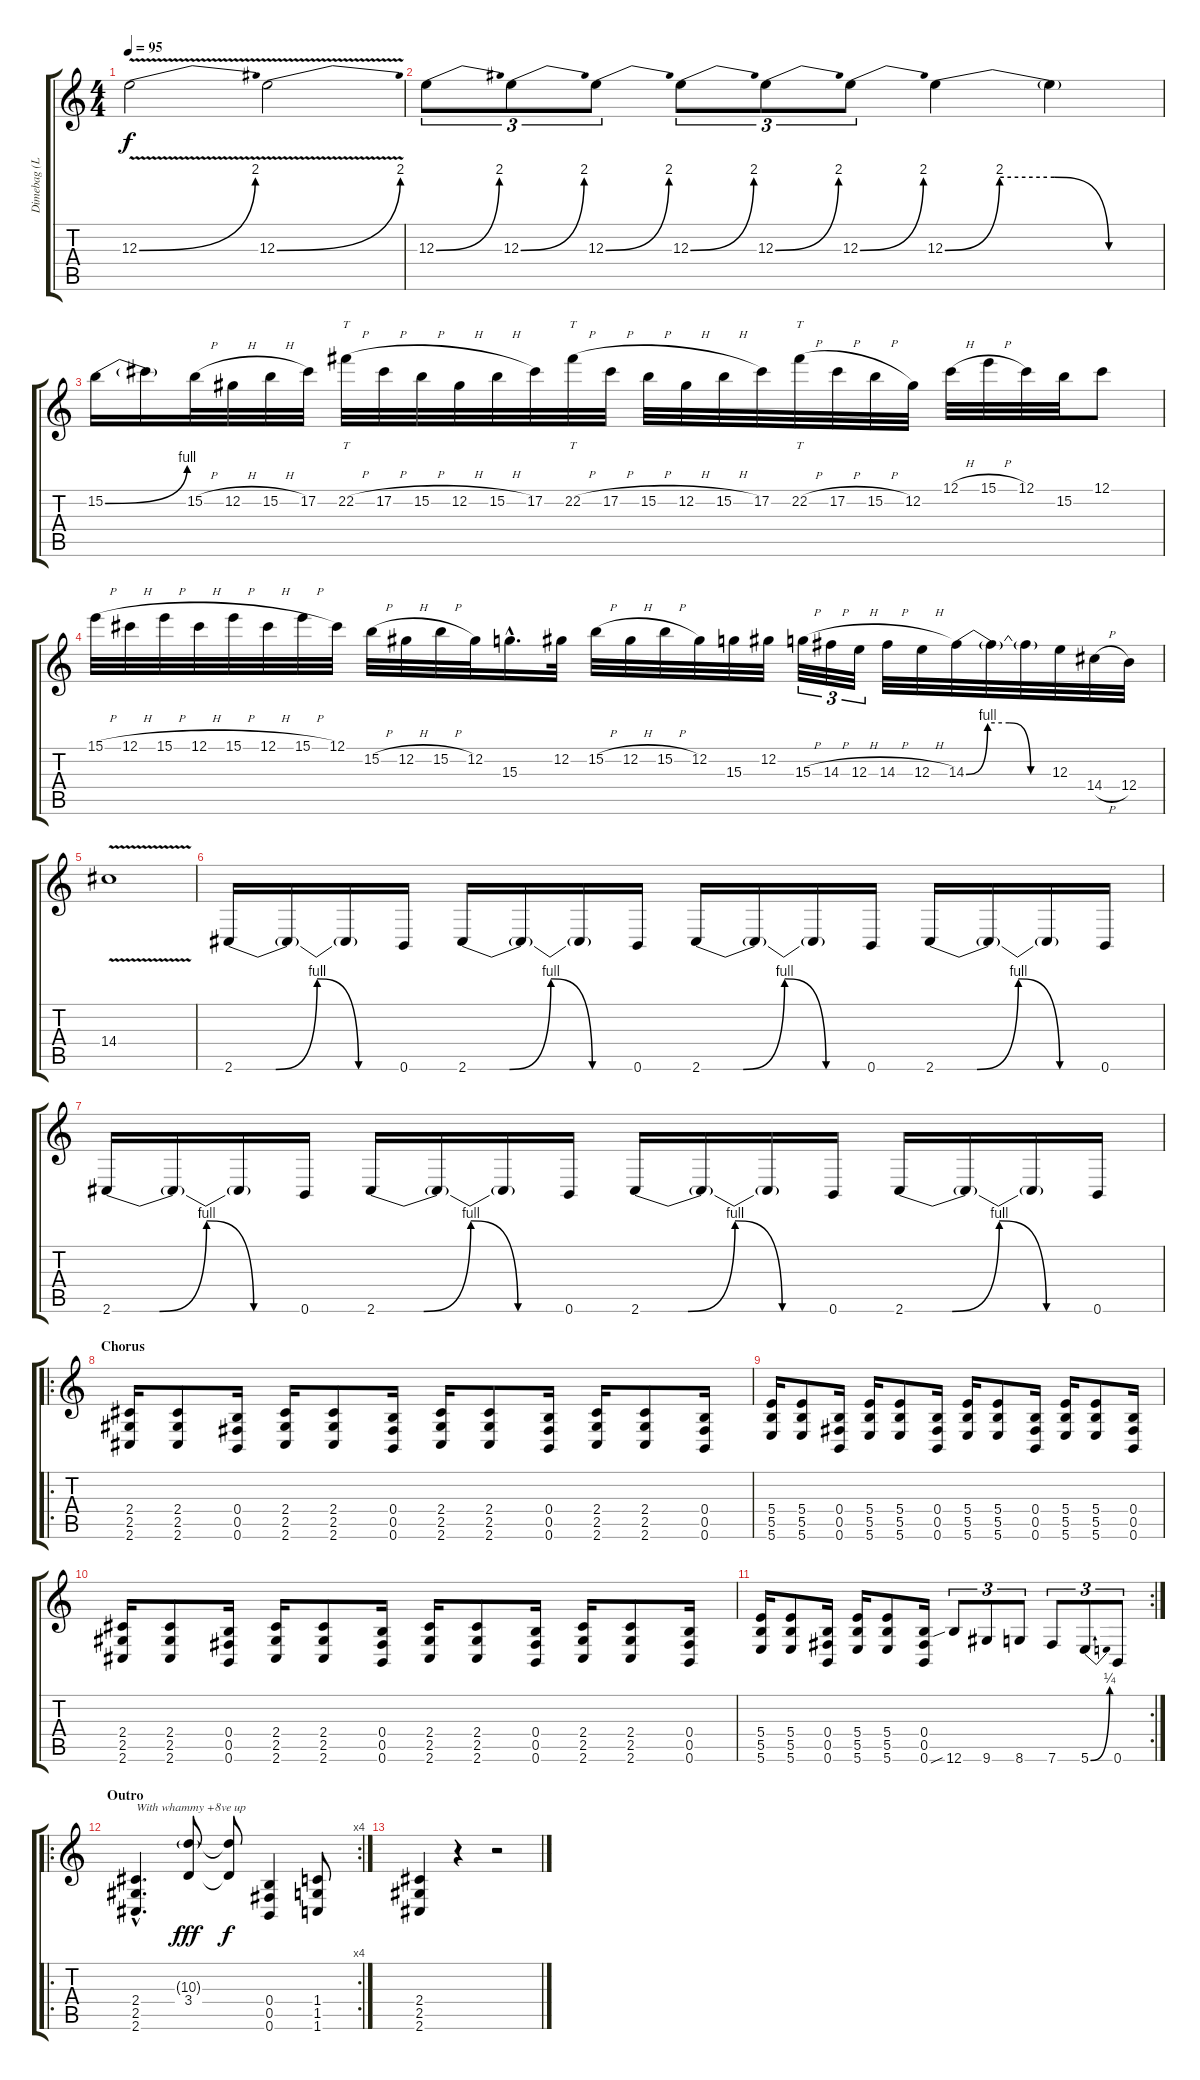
\track ("Dimebag (Lead)" "Dimebag (L") {instrument distortionguitar}
\staff {score tabs}
\tuning (Db4 Ab3 E3 B2 Gb2 B1) {hide}
\ts (4 4)
\tempo 95
\clef g2
\ks c
12.3{be (bend 0 0 60 8) v}.2{dy f} 12.3{be (bend 0 0 60 8) v}.2 |
12.3{be (bend 0 0 60 8)}.8{tu (3 2)} 12.3{be (bend 0 0 60 8)}.8{tu (3 2)} 12.3{be (bend 0 0 60 8)}.8{tu (3 2)} 12.3{be (bend 0 0 60 8)}.8{tu (3 2)} 12.3{be (bend 0 0 60 8)}.8{tu (3 2)} 12.3{be (bend 0 0 60 8)}.8{tu (3 2)} 12.3{be (custom 0 0 15 8 30 8 45 0 60 0)}.4 12.3{t}.4 |
15.2{be (bend 0 0 60 4)}.16 15.2{t}.16 15.2{h}.32 12.2{h}.32 15.2{h}.32 17.2.32 22.2{h}.32{tt} 17.2{h}.32 15.2{h}.32 12.2{h}.32 15.2{h}.32 17.2.32 22.2{h}.32{tt} 17.2{h}.32 15.2{h}.32 12.2{h}.32 15.2{h}.32 17.2.32 22.2{h}.32{tt} 17.2{h}.32 15.2{h}.32 12.2.32 12.1{h}.32 15.1{h}.32 12.1.32 15.2.32 12.1.8 |
15.1{h}.32 12.1{h}.32 15.1{h}.32 12.1{h}.32 15.1{h}.32 12.1{h}.32 15.1{h}.32 12.1.32 15.2{h}.32 12.2{h}.32 15.2{h}.32 12.2.32 15.3{hac}.16{d} 12.2.32 15.2{h}.32 12.2{h}.32 15.2{h}.32 12.2.32 15.3.32 12.2.32 15.3{h}.32{tu (3 2)} 14.3{h}.32{tu (3 2)} 12.3{h}.32{tu (3 2)} 14.3{h}.32 12.3{h}.32 14.3{be (custom 0 0 15 4 30 4 45 0 60 0)}.32 14.3{t}.32 14.3{t}.32 12.3.32 14.4{h}.32 12.4.32 |
14.4{v}.1 |
2.6{be (custom 0 0 15 0 30 4 45 0 60 0)}.16{volume 16 instrument distortionguitar} 2.6{t}.16 2.6{t}.16 0.6.16 2.6{be (custom 0 0 15 0 30 4 45 0 60 0)}.16 2.6{t}.16 2.6{t}.16 0.6.16 2.6{be (custom 0 0 15 0 30 4 45 0 60 0)}.16 2.6{t}.16 2.6{t}.16 0.6.16 2.6{be (custom 0 0 15 0 30 4 45 0 60 0)}.16 2.6{t}.16 2.6{t}.16 0.6.16 |
2.6{be (custom 0 0 15 0 30 4 45 0 60 0)}.16 2.6{t}.16 2.6{t}.16 0.6.16 2.6{be (custom 0 0 15 0 30 4 45 0 60 0)}.16 2.6{t}.16 2.6{t}.16 0.6.16 2.6{be (custom 0 0 15 0 30 4 45 0 60 0)}.16 2.6{t}.16 2.6{t}.16 0.6.16 2.6{be (custom 0 0 15 0 30 4 45 0 60 0)}.16 2.6{t}.16 2.6{t}.16 0.6.16 |
\ro
\section ("" "Chorus")
(2.4 2.5 2.6).16 (2.4 2.5 2.6).8 (0.4 0.5 0.6).16 (2.4 2.5 2.6).16 (2.4 2.5 2.6).8 (0.4 0.5 0.6).16 (2.4 2.5 2.6).16 (2.4 2.5 2.6).8 (0.4 0.5 0.6).16 (2.4 2.5 2.6).16 (2.4 2.5 2.6).8 (0.4 0.5 0.6).16 |
(5.4 5.5 5.6).16 (5.4 5.5 5.6).8 (0.4 0.5 0.6).16 (5.4 5.5 5.6).16 (5.4 5.5 5.6).8 (0.4 0.5 0.6).16 (5.4 5.5 5.6).16 (5.4 5.5 5.6).8 (0.4 0.5 0.6).16 (5.4 5.5 5.6).16 (5.4 5.5 5.6).8 (0.4 0.5 0.6).16 |
(2.4 2.5 2.6).16 (2.4 2.5 2.6).8 (0.4 0.5 0.6).16 (2.4 2.5 2.6).16 (2.4 2.5 2.6).8 (0.4 0.5 0.6).16 (2.4 2.5 2.6).16 (2.4 2.5 2.6).8 (0.4 0.5 0.6).16 (2.4 2.5 2.6).16 (2.4 2.5 2.6).8 (0.4 0.5 0.6).16 |
\rc 2
(5.4 5.5 5.6).16 (5.4 5.5 5.6).8 (0.4 0.5 0.6).16 (5.4 5.5 5.6).16 (5.4 5.5 5.6).8 (0.4 0.5 0.6).16 12.6{sib}.8{tu (3 2)} 9.6.8{tu (3 2)} 8.6.8{tu (3 2)} 7.6.8{tu (3 2)} 5.6{be (bend 0 0 60 1)}.8{tu (3 2)} 0.6.8{tu (3 2)} |
\ro
\rc 4
\section ("" "Outro")
(2.4{hac} 2.5{hac} 2.6{hac}).4{d txt "With whammy +8ve up"} (10.3{g} 3.4).8{dy fff} (10.3{t} 3.4{t}).8{dy f} (0.4 0.5 0.6).4 (1.4 1.5 1.6).8 |
(2.4 2.5 2.6).4 r.4 r.2
